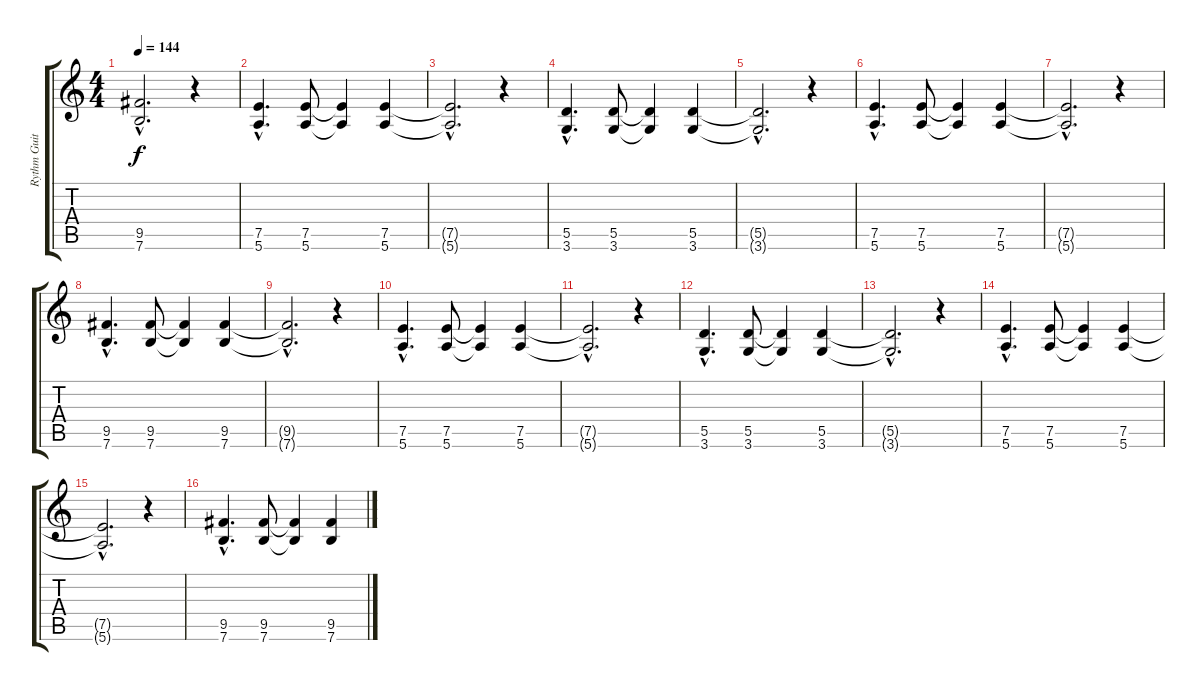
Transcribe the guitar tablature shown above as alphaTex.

\track ("Rythm Guitar (Acoustic) - Jaymz" "Rythm Guit") {instrument acousticguitarsteel}
\staff {score tabs}
\tuning (E4 B3 G3 D3 A2 E2) {hide}
\ts (4 4)
\tempo 144
\clef g2
\ks c
(9.5{hac t} 7.6{hac t}).2{d dy f} r.4 |
(7.5{hac} 5.6{hac}).4{d} (7.5 5.6).8 (7.5{t} 5.6{t}).4 (7.5 5.6).4 |
(7.5{hac t} 5.6{hac t}).2{d} r.4 |
(5.5{hac} 3.6{hac}).4{d} (5.5 3.6).8 (5.5{t} 3.6{t}).4 (5.5 3.6).4 |
(5.5{hac t} 3.6{hac t}).2{d} r.4 |
(7.5{hac} 5.6{hac}).4{d} (7.5 5.6).8 (7.5{t} 5.6{t}).4 (7.5 5.6).4 |
(7.5{hac t} 5.6{hac t}).2{d} r.4 |
(9.5{hac} 7.6{hac}).4{d} (9.5 7.6).8 (9.5{t} 7.6{t}).4 (9.5 7.6).4 |
(9.5{hac t} 7.6{hac t}).2{d} r.4 |
(7.5{hac} 5.6{hac}).4{d} (7.5 5.6).8 (7.5{t} 5.6{t}).4 (7.5 5.6).4 |
(7.5{hac t} 5.6{hac t}).2{d} r.4 |
(5.5{hac} 3.6{hac}).4{d} (5.5 3.6).8 (5.5{t} 3.6{t}).4 (5.5 3.6).4 |
(5.5{hac t} 3.6{hac t}).2{d} r.4 |
(7.5{hac} 5.6{hac}).4{d} (7.5 5.6).8 (7.5{t} 5.6{t}).4 (7.5 5.6).4 |
(7.5{hac t} 5.6{hac t}).2{d} r.4 |
(9.5{hac} 7.6{hac}).4{d} (9.5 7.6).8 (9.5{t} 7.6{t}).4 (9.5 7.6).4
